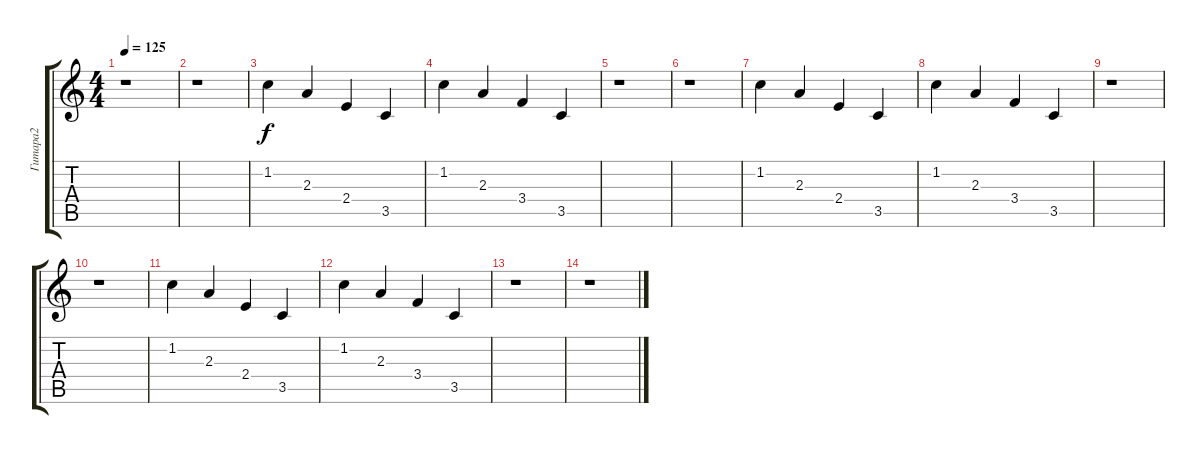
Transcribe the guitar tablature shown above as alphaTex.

\track ("Гитара2" "Гитара2") {instrument overdrivenguitar}
\staff {score tabs}
\tuning (E4 B3 G3 D3 A2 E2) {hide}
\ts (4 4)
\tempo 125
\clef g2
\ks c
r.1{dy f} |
r.1 |
1.2.4 2.3.4 2.4.4 3.5.4 |
1.2.4 2.3.4 3.4.4 3.5.4 |
r.1 |
r.1 |
1.2.4 2.3.4 2.4.4 3.5.4 |
1.2.4 2.3.4 3.4.4 3.5.4 |
r.1 |
r.1 |
1.2.4 2.3.4 2.4.4 3.5.4 |
1.2.4 2.3.4 3.4.4 3.5.4 |
r.1 |
r.1
